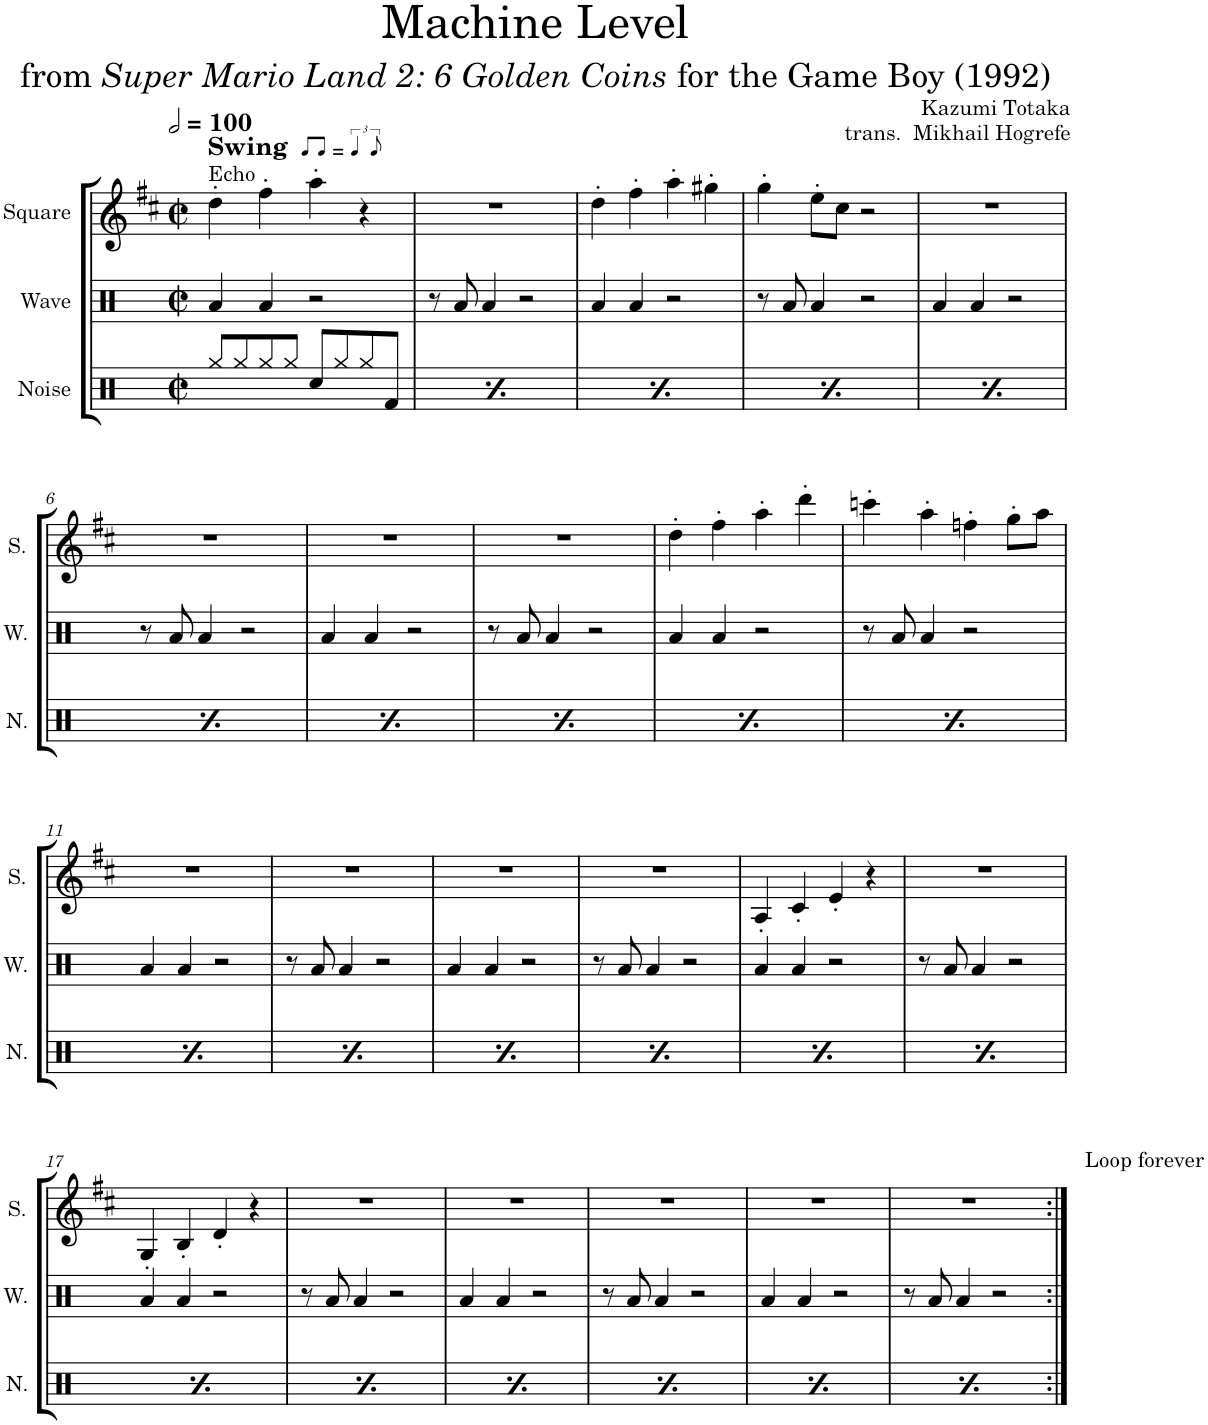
**kern	**kern	**kern	**dynam	**kern
*part4	*part3	*part2	*part2	*part1
*staff4	*staff3	*staff2	*staff2	*staff1
*I"Noise	*I"Wave	*I"Square Synthesizer	*	*I"Square
*I'N.	*I'W.	*	*	*I'S.
*	*	*stria5	*	*
*clefX	*clefX	*clefG2	*	*clefG2
*k[]	*k[]	*k[f#c#]	*	*k[f#c#]
*M2/2	*M2/2	*M2/2	*	*M2/2
*met(c|)	*met(c|)	*met(c|)	*	*met(c|)
*MM200	*MM200	*MM200	*	*MM200
=1	=1	=1	=1	=1
!	!	!	!	!LO:TX:a:B:t=Swing
!	!	!	!	!LO:TX:a:t=Echo
8Rgg/L	4Ra/	8r	.	4dd'\
!	!	!	!LO:DY:b	!
8Rgg/	.	8dd	p	.
8Rgg/	4Ra/	8r	.	4ff#'\
8Rgg/J	.	8ff#	.	.
8Rcc/L	2r	8r	.	4aa'\
8Rgg/	.	8aa	.	.
8Rgg/	.	4r	.	4r
8Rf/J	.	.	.	.
=2	=2	=2	=2	=2
8Rgg/L	8r	1r	.	1r
8Rgg/	8Ra/	.	.	.
8Rgg/	4Ra/	.	.	.
8Rgg/J	.	.	.	.
8Rcc/L	2r	.	.	.
8Rgg/	.	.	.	.
8Rgg/	.	.	.	.
8Rf/J	.	.	.	.
=3	=3	=3	=3	=3
8Rgg/L	4Ra/	8r	.	4dd'\
8Rgg/	.	8dd	.	.
8Rgg/	4Ra/	8r	.	4ff#'\
8Rgg/J	.	8ff#	.	.
8Rcc/L	2r	8r	.	4aa'\
8Rgg/	.	8aa	.	.
8Rgg/	.	8r	.	4gg#X'\
8Rf/J	.	8gg#X	.	.
=4	=4	=4	=4	=4
8Rgg/L	8r	8r	.	4gg'\
8Rgg/	8Ra/	8gg	.	.
8Rgg/	4Ra/	8r	.	8ee'\L
8Rgg/J	.	8ee	.	8cc#\J
8Rcc/L	2r	8cc#	.	2r
8Rgg/	.	8r	.	.
8Rgg/	.	4r	.	.
8Rf/J	.	.	.	.
=5	=5	=5	=5	=5
8Rgg/L	4Ra/	1r	.	1r
8Rgg/	.	.	.	.
8Rgg/	4Ra/	.	.	.
8Rgg/J	.	.	.	.
8Rcc/L	2r	.	.	.
8Rgg/	.	.	.	.
8Rgg/	.	.	.	.
8Rf/J	.	.	.	.
!!LO:LB:g=z
=6	=6	=6	=6	=6
8Rgg/L	8r	1r	.	1r
8Rgg/	8Ra/	.	.	.
8Rgg/	4Ra/	.	.	.
8Rgg/J	.	.	.	.
8Rcc/L	2r	.	.	.
8Rgg/	.	.	.	.
8Rgg/	.	.	.	.
8Rf/J	.	.	.	.
=7	=7	=7	=7	=7
8Rgg/L	4Ra/	1r	.	1r
8Rgg/	.	.	.	.
8Rgg/	4Ra/	.	.	.
8Rgg/J	.	.	.	.
8Rcc/L	2r	.	.	.
8Rgg/	.	.	.	.
8Rgg/	.	.	.	.
8Rf/J	.	.	.	.
=8	=8	=8	=8	=8
8Rgg/L	8r	1r	.	1r
8Rgg/	8Ra/	.	.	.
8Rgg/	4Ra/	.	.	.
8Rgg/J	.	.	.	.
8Rcc/L	2r	.	.	.
8Rgg/	.	.	.	.
8Rgg/	.	.	.	.
8Rf/J	.	.	.	.
=9	=9	=9	=9	=9
8Rgg/L	4Ra/	8r	.	4dd'\
8Rgg/	.	8dd	.	.
8Rgg/	4Ra/	8r	.	4ff#'\
8Rgg/J	.	8ff#	.	.
8Rcc/L	2r	8r	.	4aa'\
8Rgg/	.	8aa	.	.
8Rgg/	.	8r	.	4ddd'\
8Rf/J	.	8ddd	.	.
=10	=10	=10	=10	=10
8Rgg/L	8r	8r	.	4cccn'\
8Rgg/	8Ra/	8cccn	.	.
8Rgg/	4Ra/	8r	.	4aa'\
8Rgg/J	.	8aa	.	.
8Rcc/L	2r	8r	.	4ffn'\
8Rgg/	.	8ffn	.	.
8Rgg/	.	8r	.	8gg'\L
8Rf/J	.	8gg	.	8aa\J
!!LO:LB:g=z
=11	=11	=11	=11	=11
8Rgg/L	4Ra/	8aa	.	1r
8Rgg/	.	8r	.	.
8Rgg/	4Ra/	4r	.	.
8Rgg/J	.	.	.	.
8Rcc/L	2r	2r	.	.
8Rgg/	.	.	.	.
8Rgg/	.	.	.	.
8Rf/J	.	.	.	.
=12	=12	=12	=12	=12
8Rgg/L	8r	1r	.	1r
8Rgg/	8Ra/	.	.	.
8Rgg/	4Ra/	.	.	.
8Rgg/J	.	.	.	.
8Rcc/L	2r	.	.	.
8Rgg/	.	.	.	.
8Rgg/	.	.	.	.
8Rf/J	.	.	.	.
=13	=13	=13	=13	=13
8Rgg/L	4Ra/	1r	.	1r
8Rgg/	.	.	.	.
8Rgg/	4Ra/	.	.	.
8Rgg/J	.	.	.	.
8Rcc/L	2r	.	.	.
8Rgg/	.	.	.	.
8Rgg/	.	.	.	.
8Rf/J	.	.	.	.
=14	=14	=14	=14	=14
8Rgg/L	8r	1r	.	1r
8Rgg/	8Ra/	.	.	.
8Rgg/	4Ra/	.	.	.
8Rgg/J	.	.	.	.
8Rcc/L	2r	.	.	.
8Rgg/	.	.	.	.
8Rgg/	.	.	.	.
8Rf/J	.	.	.	.
=15	=15	=15	=15	=15
8Rgg/L	4Ra/	8r	.	4A'/
8Rgg/	.	8A	.	.
8Rgg/	4Ra/	8r	.	4c#'/
8Rgg/J	.	8c#	.	.
8Rcc/L	2r	8r	.	4e'/
8Rgg/	.	8e	.	.
8Rgg/	.	8r	.	4r
8Rf/J	.	8r	.	.
=16	=16	=16	=16	=16
8Rgg/L	8r	1r	.	1r
8Rgg/	8Ra/	.	.	.
8Rgg/	4Ra/	.	.	.
8Rgg/J	.	.	.	.
8Rcc/L	2r	.	.	.
8Rgg/	.	.	.	.
8Rgg/	.	.	.	.
8Rf/J	.	.	.	.
!!LO:LB:g=z
=17	=17	=17	=17	=17
8Rgg/L	4Ra/	8r	.	4G'/
8Rgg/	.	8G	.	.
8Rgg/	4Ra/	8r	.	4B'/
8Rgg/J	.	8B	.	.
8Rcc/L	2r	8r	.	4d'/
8Rgg/	.	8d	.	.
8Rgg/	.	8r	.	4r
8Rf/J	.	8r	.	.
=18	=18	=18	=18	=18
8Rgg/L	8r	1r	.	1r
8Rgg/	8Ra/	.	.	.
8Rgg/	4Ra/	.	.	.
8Rgg/J	.	.	.	.
8Rcc/L	2r	.	.	.
8Rgg/	.	.	.	.
8Rgg/	.	.	.	.
8Rf/J	.	.	.	.
=19	=19	=19	=19	=19
8Rgg/L	4Ra/	1r	.	1r
8Rgg/	.	.	.	.
8Rgg/	4Ra/	.	.	.
8Rgg/J	.	.	.	.
8Rcc/L	2r	.	.	.
8Rgg/	.	.	.	.
8Rgg/	.	.	.	.
8Rf/J	.	.	.	.
=20	=20	=20	=20	=20
8Rgg/L	8r	1r	.	1r
8Rgg/	8Ra/	.	.	.
8Rgg/	4Ra/	.	.	.
8Rgg/J	.	.	.	.
8Rcc/L	2r	.	.	.
8Rgg/	.	.	.	.
8Rgg/	.	.	.	.
8Rf/J	.	.	.	.
=21	=21	=21	=21	=21
8Rgg/L	4Ra/	1r	.	1r
8Rgg/	.	.	.	.
8Rgg/	4Ra/	.	.	.
8Rgg/J	.	.	.	.
8Rcc/L	2r	.	.	.
8Rgg/	.	.	.	.
8Rgg/	.	.	.	.
8Rf/J	.	.	.	.
=22	=22	=22	=22	=22
*	*	*	*	*^
8Rgg/L	8r	1r	.	1r	2ryy
8Rgg/	8Ra/	.	.	.	.
8Rgg/	4Ra/	.	.	.	.
8Rgg/J	.	.	.	.	.
!	!	!	!	!	!LO:TX:a:t=Loop forever
8Rcc/L	2r	.	.	.	2ryy
8Rgg/	.	.	.	.	.
8Rgg/	.	.	.	.	.
8Rf/J	.	.	.	.	.
*	*	*	*	*v	*v
=:|!	=:|!	=:|!	=:|!	=:|!
*-	*-	*-	*-	*-
